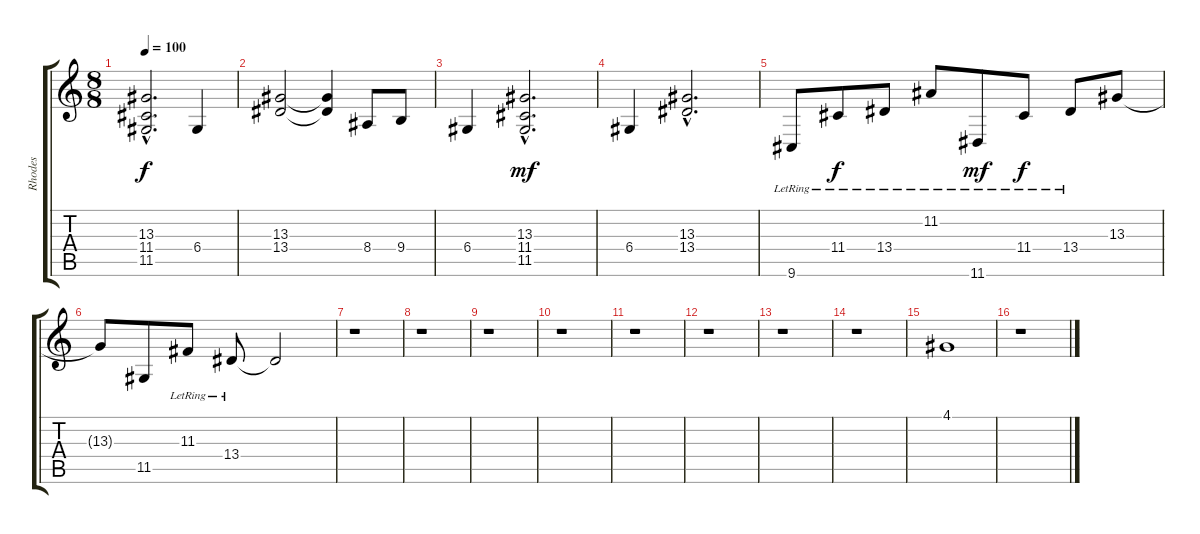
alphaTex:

\track ("Rhodes" "Rhodes") {instrument electricpiano1}
\staff {score tabs}
\tuning (E4 B3 G3 D3 A2 E2) {hide}
\ts (8 8)
\tempo 100
\clef g2
\ks c
(13.3{hac} 11.4{hac} 11.5{hac}).2{d dy f instrument electricpiano1} 6.4.4 |
(13.3 13.4).2 (13.3{t} 13.4{t}).4 8.4.8 9.4.8 |
6.4.4 (13.3{hac} 11.4{hac} 11.5{hac}).2{d dy mf} |
6.4.4 (13.3{hac} 13.4{hac}).2{d} |
9.6{lr}.8 11.4{lr}.8{dy f} 13.4{lr}.8 11.2{lr}.8 11.6{lr}.8{dy mf} 11.4{lr}.8{dy f} 13.4{lr}.8 13.3.8 |
13.3{t}.8 11.5.8 11.3{lr}.8 13.4{lr}.8 13.4{t}.2 |
r.1 |
r.1 |
r.1 |
r.1 |
r.1 |
r.1 |
r.1 |
r.1 |
4.1.1 |
r.1
